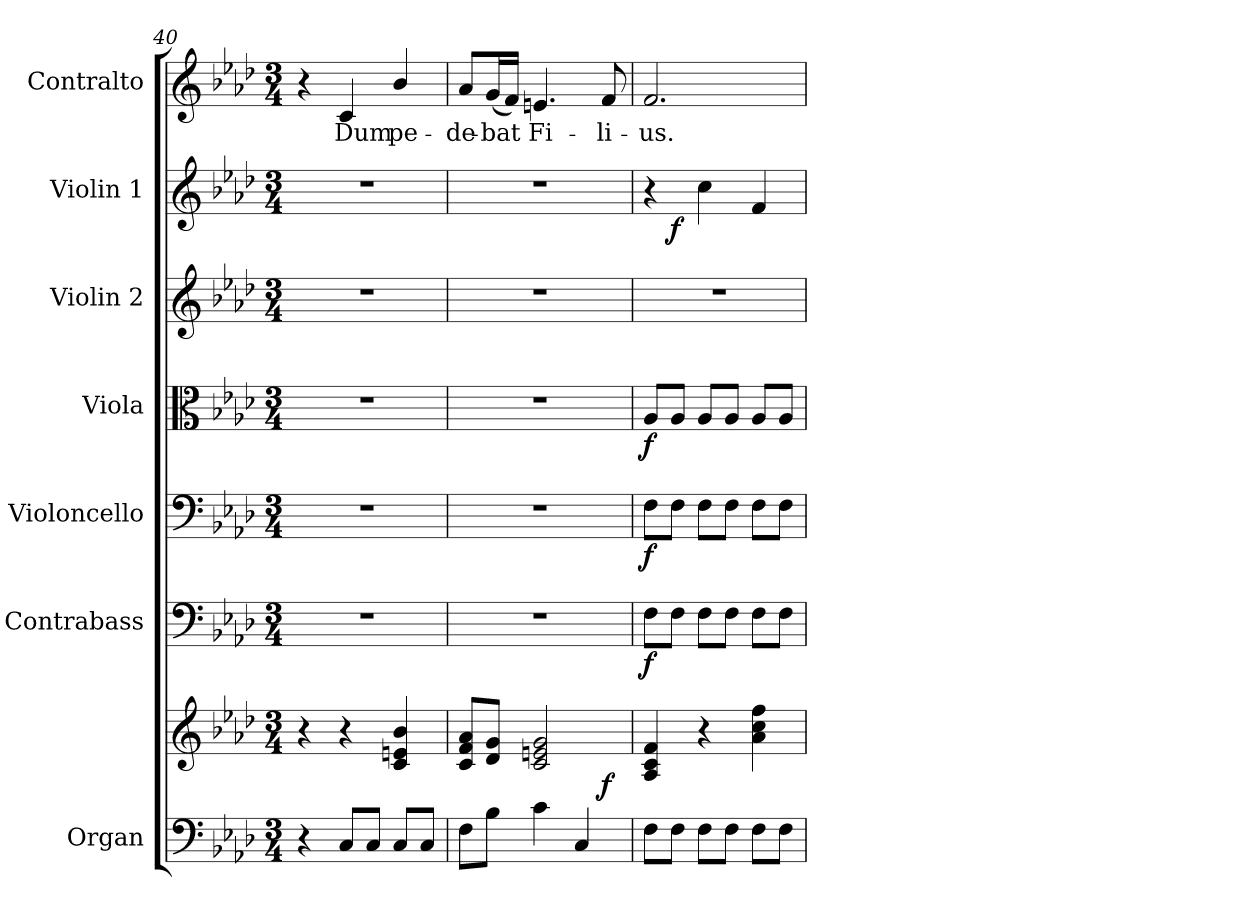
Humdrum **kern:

**kern	**kern	**dynam	**kern	**dynam	**kern	**dynam	**kern	**dynam	**kern	**kern	**dynam	**kern	**text
*part7	*part7	*part7	*part6	*part6	*part5	*part5	*part4	*part4	*part3	*part2	*part2	*part1	*part1
*staff8	*staff7	*staff7/8	*staff6	*staff6	*staff5	*staff5	*staff4	*staff4	*staff3	*staff2	*staff2	*staff1	*staff1
*I"Organ	*	*	*I"Contrabass	*	*I"Violoncello	*	*I"Viola	*	*I"Violin 2	*I"Violin 1	*	*I"Contralto	*
*I'Org.	*	*	*I'Cb.	*	*I'Vc.	*	*I'Vla.	*	*I'Vln. 2	*I'Vln. 1	*	*I'C.	*
*clefF4	*clefG2	*	*clefF4	*	*clefF4	*	*clefC3	*	*clefG2	*clefG2	*	*clefG2	*
*	*	*	*ITrd7c12	*	*	*	*	*	*	*	*	*	*
*k[b-e-a-d-]	*k[b-e-a-d-]	*	*k[b-e-a-d-]	*	*k[b-e-a-d-]	*	*k[b-e-a-d-]	*	*k[b-e-a-d-]	*k[b-e-a-d-]	*	*k[b-e-a-d-]	*
*f:	*f:	*	*f:	*	*f:	*	*f:	*	*f:	*f:	*	*f:	*
*M3/4	*M3/4	*	*M3/4	*	*M3/4	*	*M3/4	*	*M3/4	*M3/4	*	*M3/4	*
=40	=40	=40	=40	=40	=40	=40	=40	=40	=40	=40	=40	=40	=40
!	!	!	!LO:N:vis=1	!	!LO:N:vis=1	!	!LO:N:vis=1	!	!LO:N:vis=1	!LO:N:vis=1	!	!	!
4r	4r	.	2.r	.	2.r	.	2.r	.	2.r	2.r	.	4r	.
!	!	!	!	!	!	!	!	!	!	!	!	!	!LO:LY:b:color=#000000
8Ci/L	4r	.	.	.	.	.	.	.	.	.	.	4ci/	Dum
8Ci/J	.	.	.	.	.	.	.	.	.	.	.	.	.
!	!	!	!	!	!	!	!	!	!	!	!	!	!LO:LY:b:color=#000000
8Ci/L	4ci/ 4eni 4b-i	.	.	.	.	.	.	.	.	.	.	4b-i/	pe-
8Ci/J	.	.	.	.	.	.	.	.	.	.	.	.	.
=41	=41	=41	=41	=41	=41	=41	=41	=41	=41	=41	=41	=41	=41
!	!	!	!LO:N:vis=1	!	!LO:N:vis=1	!	!LO:N:vis=1	!	!LO:N:vis=1	!LO:N:vis=1	!	!	!
!	!	!	!	!	!	!	!	!	!	!	!	!	!LO:LY:b:color=#000000
*^	*	*	*	*	*	*	*	*	*	*	*	*	*
8Fi\L	2ryy	8ci/ 8fi/ 8a-i/L	.	2.r	.	2.r	.	2.r	.	2.r	2.r	.	8a-i/L	-de-
!	!	!	!	!	!	!	!	!	!	!	!	!	!	!LO:LY:b:color=#000000
8B-i\J	.	8d-i/ 8gi/J	.	.	.	.	.	.	.	.	.	.	(16gi/L	-bat
.	.	.	.	.	.	.	.	.	.	.	.	.	16fi/JJ)	.
!	!	!	!	!	!	!	!	!	!	!	!	!	!	!LO:LY:b:color=#000000
4ci\	.	2ci/ 2eni 2gi	.	.	.	.	.	.	.	.	.	.	4.eni/	Fi-
4Ci/	8ryy	.	.	.	.	.	.	.	.	.	.	.	.	.
!	!	!	!	!	!	!	!	!	!	!	!	!	!	!LO:LY:b:color=#000000
.	8ryy	.	f	.	.	.	.	.	.	.	.	.	8fi/	-li-
=42	=42	=42	=42	=42	=42	=42	=42	=42	=42	=42	=42	=42	=42	=42
!	!	!	!	!	!	!	!	!	!	!LO:N:vis=1	!	!	!	!
*v	*v	*	*	*	*	*	*	*	*	*	*	*	*	*
*^	*	*	*	*	*	*	*	*	*	*	*	*	*
!	!	!	!	!	!	!	!	!	!	!	!	!	!	!LO:LY:b:color=#000000
*v	*v	*	*	*	*	*	*	*	*	*	*^	*	*	*
8Fi\L	4A-i/ 4ci 4fi	.	8FFi\L	f	8Fi\L	f	8A-i/L	f	2.r	4r	8ryy	.	2.fi/	-us.
8Fi\J	.	.	8FFi\J	.	8Fi\J	.	8A-i/J	.	.	.	2ryy	f	.	.
8Fi\L	4r	.	8FFi\L	.	8Fi\L	.	8A-i/L	.	.	4cci\	.	.	.	.
8Fi\J	.	.	8FFi\J	.	8Fi\J	.	8A-i/J	.	.	.	.	.	.	.
8Fi\L	4a-i\ 4cci 4ffi	.	8FFi\L	.	8Fi\L	.	8A-i/L	.	.	4fi/	.	.	.	.
8Fi\J	.	.	8FFi\J	.	8Fi\J	.	8A-i/J	.	.	.	8ryy	.	.	.
*	*	*	*	*	*	*	*	*	*	*v	*v	*	*	*
=	=	=	=	=	=	=	=	=	=	=	=	=	=
*-	*-	*-	*-	*-	*-	*-	*-	*-	*-	*-	*-	*-	*-
